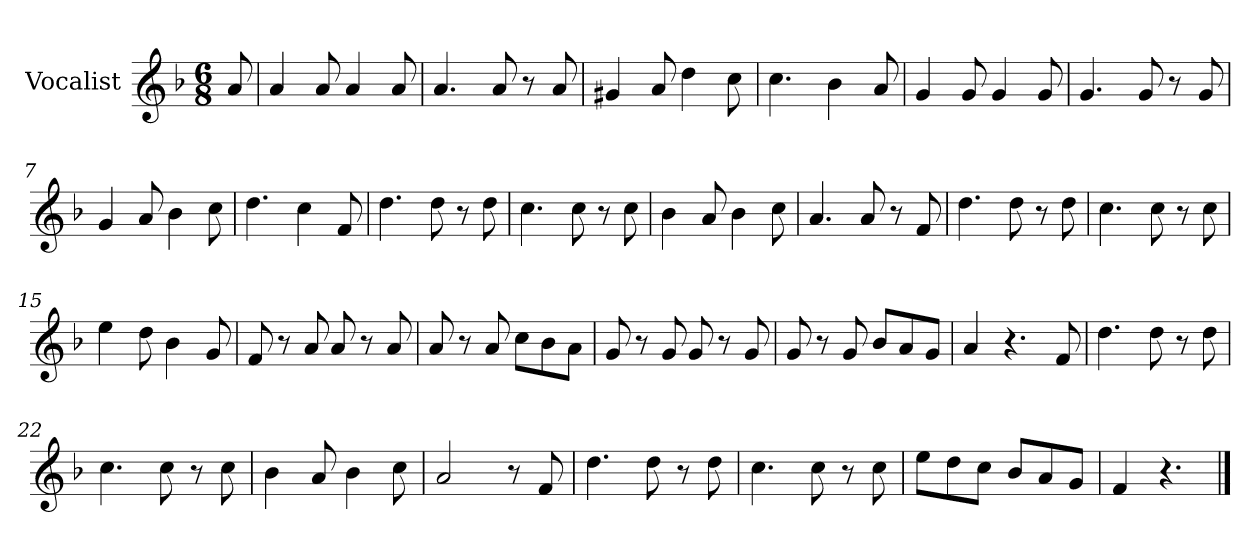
**kern
*part1
*staff1
*I"Vocalist
*k[b-]
*F:
*M6/8
=
8a
=1
4a
8a
4a
8a
=2
4.a
8a
8r
8a
=3
4g#X
8a
4dd
8cc
=4
4.cc
4b-
8a
=5
4g
8g
4g
8g
=6
4.g
8g
8r
8g
=7
4g
8a
4b-
8cc
=8
4.dd
4cc
8f
=9
4.dd
8dd
8r
8dd
=10
4.cc
8cc
8r
8cc
=11
4b-
8a
4b-
8cc
=12
4.a
8a
8r
8f
=13
4.dd
8dd
8r
8dd
=14
4.cc
8cc
8r
8cc
=15
4ee
8dd
4b-
8g
=16
8f
8r
8a
8a
8r
8a
=17
8a
8r
8a
8ccL
8b-
8aJ
=18
8g
8r
8g
8g
8r
8g
=19
8g
8r
8g
8b-L
8a
8gJ
=20
4a
4.r
8f
=21
4.dd
8dd
8r
8dd
=22
4.cc
8cc
8r
8cc
=23
4b-
8a
4b-
8cc
=24
2a
8r
8f
=25
4.dd
8dd
8r
8dd
=26
4.cc
8cc
8r
8cc
=27
8eeL
8dd
8ccJ
8b-L
8a
8gJ
=28
4f
4.r
==
*-
